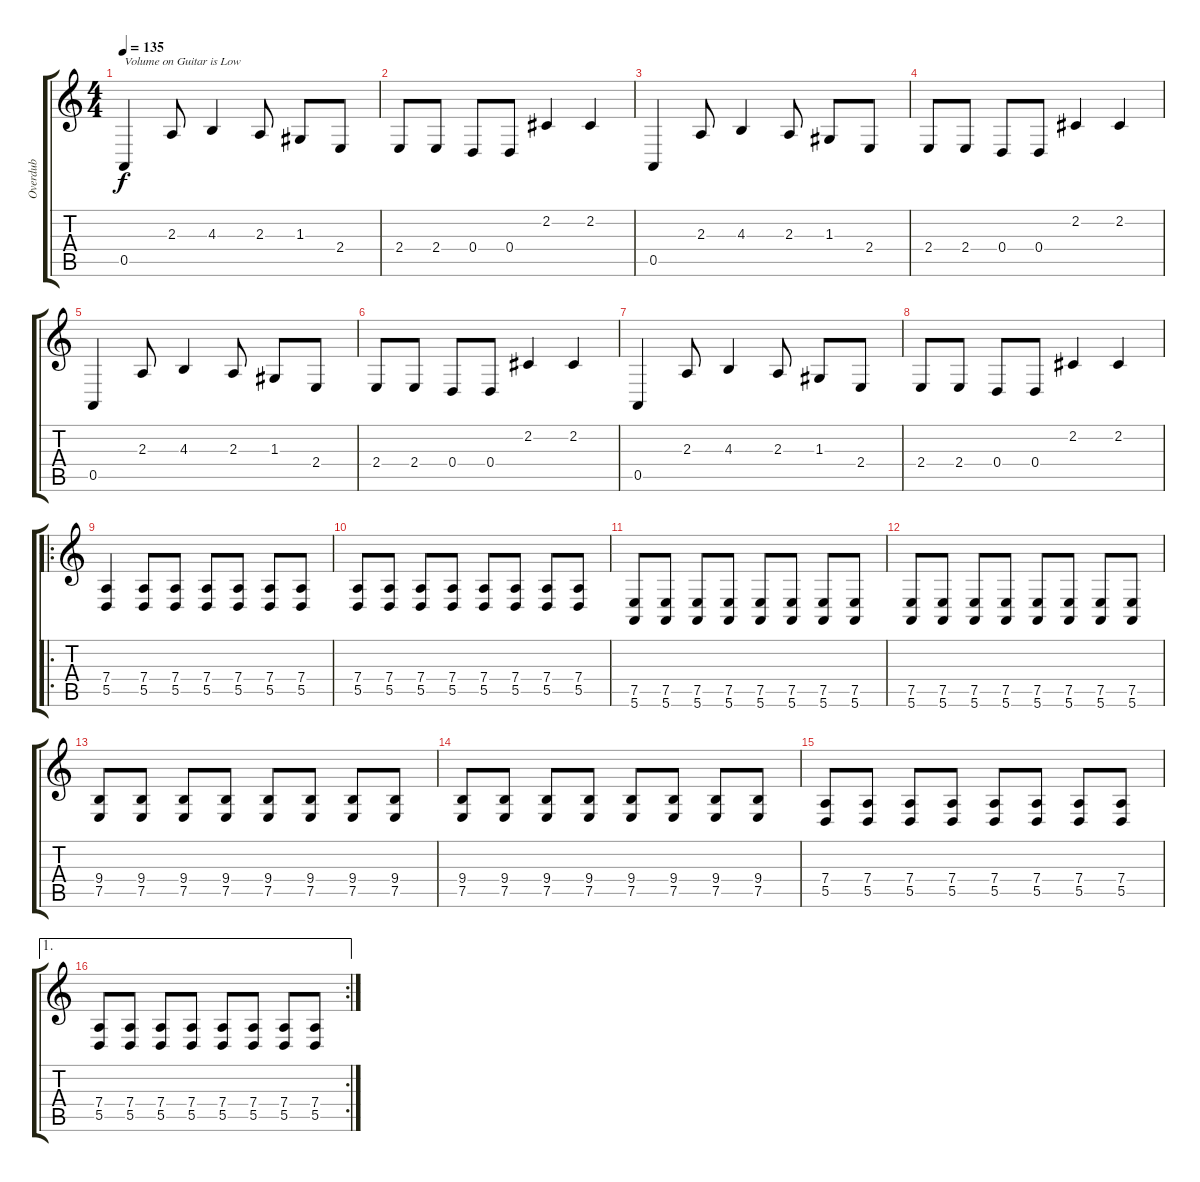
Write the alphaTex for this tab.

\track ("Overdub" "Overdub") {instrument voiceoohs}
\staff {score tabs}
\tuning (E4 B3 G3 D3 A2 E2) {hide}
\ts (4 4)
\tempo 135
\clef g2
\ks c
0.5.4{txt "Volume on Guitar is Low" dy f instrument voiceoohs} 2.3.8 4.3.4 2.3.8 1.3.8 2.4.8 |
2.4.8 2.4.8 0.4.8 0.4.8 2.2.4 2.2.4 |
0.5.4 2.3.8 4.3.4 2.3.8 1.3.8 2.4.8 |
2.4.8 2.4.8 0.4.8 0.4.8 2.2.4 2.2.4 |
0.5.4 2.3.8 4.3.4 2.3.8 1.3.8 2.4.8 |
2.4.8 2.4.8 0.4.8 0.4.8 2.2.4 2.2.4 |
0.5.4 2.3.8 4.3.4 2.3.8 1.3.8 2.4.8 |
2.4.8 2.4.8 0.4.8 0.4.8 2.2.4 2.2.4 |
\ro
(7.4 5.5).4{instrument electricguitarmuted} (7.4 5.5).8 (7.4 5.5).8 (7.4 5.5).8 (7.4 5.5).8 (7.4 5.5).8 (7.4 5.5).8 |
(7.4 5.5).8 (7.4 5.5).8 (7.4 5.5).8 (7.4 5.5).8 (7.4 5.5).8 (7.4 5.5).8 (7.4 5.5).8 (7.4 5.5).8 |
(7.5 5.6).8 (7.5 5.6).8 (7.5 5.6).8 (7.5 5.6).8 (7.5 5.6).8 (7.5 5.6).8 (7.5 5.6).8 (7.5 5.6).8 |
(7.5 5.6).8 (7.5 5.6).8 (7.5 5.6).8 (7.5 5.6).8 (7.5 5.6).8 (7.5 5.6).8 (7.5 5.6).8 (7.5 5.6).8 |
(9.4 7.5).8 (9.4 7.5).8 (9.4 7.5).8 (9.4 7.5).8 (9.4 7.5).8 (9.4 7.5).8 (9.4 7.5).8 (9.4 7.5).8 |
(9.4 7.5).8 (9.4 7.5).8 (9.4 7.5).8 (9.4 7.5).8 (9.4 7.5).8 (9.4 7.5).8 (9.4 7.5).8 (9.4 7.5).8 |
(7.4 5.5).8 (7.4 5.5).8 (7.4 5.5).8 (7.4 5.5).8 (7.4 5.5).8 (7.4 5.5).8 (7.4 5.5).8 (7.4 5.5).8 |
\ae 1
\rc 2
(7.4 5.5).8 (7.4 5.5).8 (7.4 5.5).8 (7.4 5.5).8 (7.4 5.5).8 (7.4 5.5).8 (7.4 5.5).8 (7.4 5.5).8
